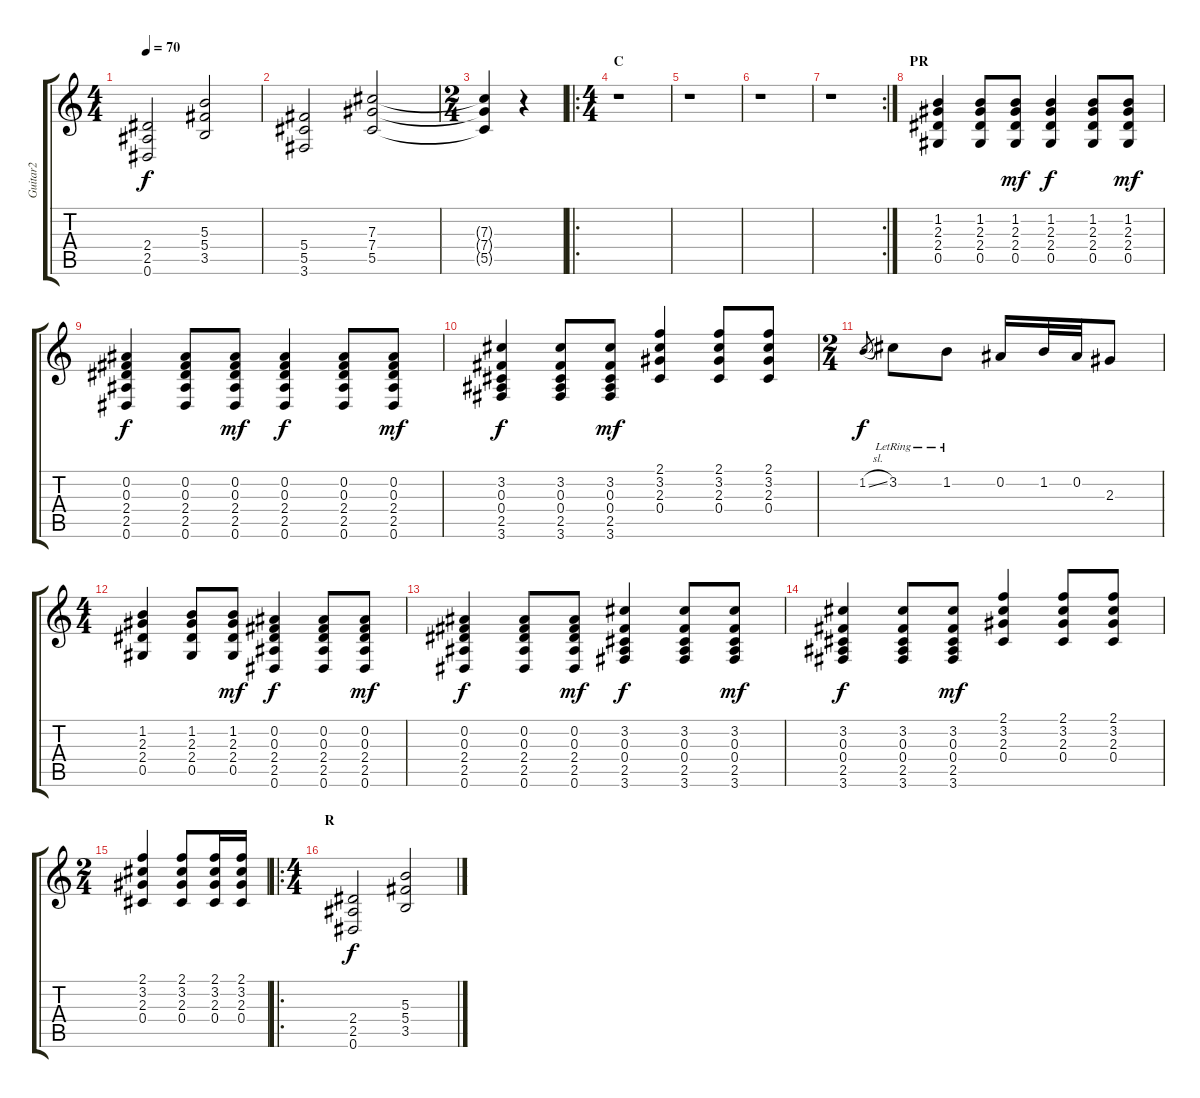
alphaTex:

\track ("Guitar2" "Guitar2") {instrument distortionguitar}
\staff {score tabs}
\tuning (Eb4 Bb3 Gb3 Db3 Ab2 Eb2) {hide}
\ts (4 4)
\tempo 70
\clef g2
\ks c
(2.4 2.5 0.6).2{dy f} (5.3 5.4 3.5).2 |
(5.4 5.5 3.6).2 (7.3 7.4 5.5).2 |
\ts (2 4)
(7.3{t} 7.4{t} 5.5{t}).4 r.4 |
\ro
\ts (4 4)
\section ("" "C")
r.1 |
r.1 |
r.1 |
\rc 2
r.1 |
\section ("" "PR")
(1.2 2.3 2.4 0.5).4{instrument acousticguitarsteel} (1.2 2.3 2.4 0.5).8 (1.2 2.3 2.4 0.5).8{dy mf} (1.2 2.3 2.4 0.5).4{dy f} (1.2 2.3 2.4 0.5).8 (1.2 2.3 2.4 0.5).8{dy mf} |
(0.2 0.3 2.4 2.5 0.6).4{dy f} (0.2 0.3 2.4 2.5 0.6).8 (0.2 0.3 2.4 2.5 0.6).8{dy mf} (0.2 0.3 2.4 2.5 0.6).4{dy f} (0.2 0.3 2.4 2.5 0.6).8 (0.2 0.3 2.4 2.5 0.6).8{dy mf} |
(3.2 0.3 0.4 2.5 3.6).4{dy f} (3.2 0.3 0.4 2.5 3.6).8 (3.2 0.3 0.4 2.5 3.6).8{dy mf} (2.1 3.2 2.3 0.4).4 (2.1 3.2 2.3 0.4).8 (2.1 3.2 2.3 0.4).8 |
\ts (2 4)
1.2{sl}.8{gr dy f} 3.2{lr}.8 1.2{lr}.8 0.2.16 1.2.32 0.2.32 2.3.8 |
\ts (4 4)
(1.2 2.3 2.4 0.5).4 (1.2 2.3 2.4 0.5).8 (1.2 2.3 2.4 0.5).8{dy mf} (0.2 0.3 2.4 2.5 0.6).4{dy f} (0.2 0.3 2.4 2.5 0.6).8 (0.2 0.3 2.4 2.5 0.6).8{dy mf} |
(0.2 0.3 2.4 2.5 0.6).4{dy f} (0.2 0.3 2.4 2.5 0.6).8 (0.2 0.3 2.4 2.5 0.6).8{dy mf} (3.2 0.3 0.4 2.5 3.6).4{dy f} (3.2 0.3 0.4 2.5 3.6).8 (3.2 0.3 0.4 2.5 3.6).8{dy mf} |
(3.2 0.3 0.4 2.5 3.6).4{dy f} (3.2 0.3 0.4 2.5 3.6).8 (3.2 0.3 0.4 2.5 3.6).8{dy mf} (2.1 3.2 2.3 0.4).4 (2.1 3.2 2.3 0.4).8 (2.1 3.2 2.3 0.4).8 |
\ts (2 4)
(2.1 3.2 2.3 0.4).4 (2.1 3.2 2.3 0.4).8 (2.1 3.2 2.3 0.4).16 (2.1 3.2 2.3 0.4).16 |
\ro
\ts (4 4)
\section ("" "R")
(2.4 2.5 0.6).2{dy f instrument distortionguitar} (5.3 5.4 3.5).2
